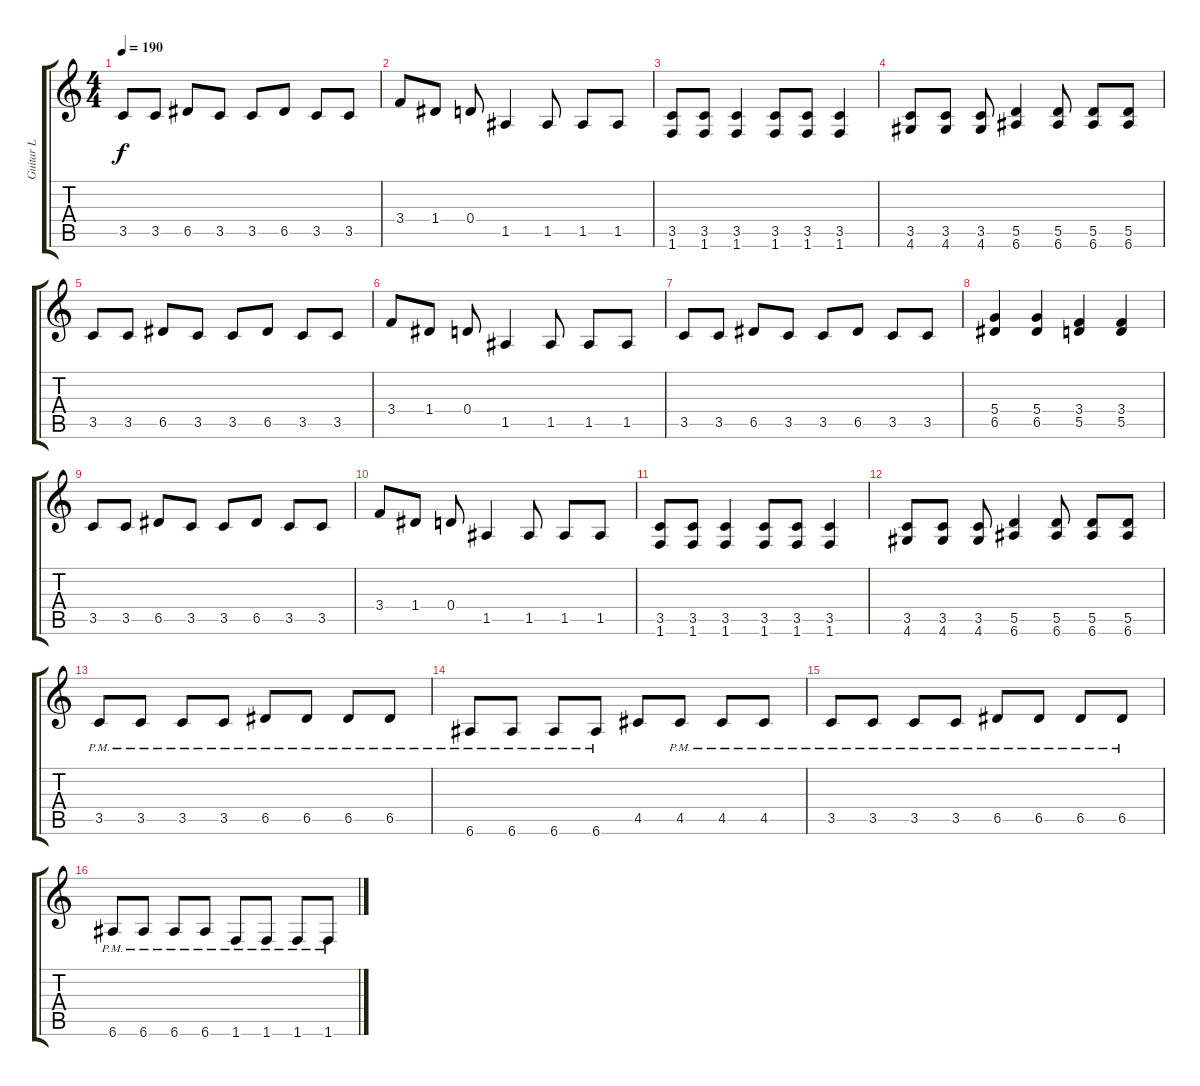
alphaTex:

\track ("Guitar L" "Guitar L") {instrument distortionguitar}
\staff {score tabs}
\tuning (E4 B3 G3 D3 A2 E2) {hide}
\ts (4 4)
\tempo 190
\clef g2
\ks c
3.5.8{dy f} 3.5.8 6.5.8 3.5.8 3.5.8 6.5.8 3.5.8 3.5.8 |
3.4.8 1.4.8 0.4.8 1.5.4 1.5.8 1.5.8 1.5.8 |
(3.5 1.6).8 (3.5 1.6).8 (3.5 1.6).4 (3.5 1.6).8 (3.5 1.6).8 (3.5 1.6).4 |
(3.5 4.6).8 (3.5 4.6).8 (3.5 4.6).8 (5.5 6.6).4 (5.5 6.6).8 (5.5 6.6).8 (5.5 6.6).8 |
3.5.8 3.5.8 6.5.8 3.5.8 3.5.8 6.5.8 3.5.8 3.5.8 |
3.4.8 1.4.8 0.4.8 1.5.4 1.5.8 1.5.8 1.5.8 |
3.5.8 3.5.8 6.5.8 3.5.8 3.5.8 6.5.8 3.5.8 3.5.8 |
(5.4 6.5).4 (5.4 6.5).4 (3.4 5.5).4 (3.4 5.5).4 |
3.5.8 3.5.8 6.5.8 3.5.8 3.5.8 6.5.8 3.5.8 3.5.8 |
3.4.8 1.4.8 0.4.8 1.5.4 1.5.8 1.5.8 1.5.8 |
(3.5 1.6).8 (3.5 1.6).8 (3.5 1.6).4 (3.5 1.6).8 (3.5 1.6).8 (3.5 1.6).4 |
(3.5 4.6).8 (3.5 4.6).8 (3.5 4.6).8 (5.5 6.6).4 (5.5 6.6).8 (5.5 6.6).8 (5.5 6.6).8 |
3.5{pm}.8 3.5{pm}.8 3.5{pm}.8 3.5{pm}.8 6.5{pm}.8 6.5{pm}.8 6.5{pm}.8 6.5{pm}.8 |
6.6{pm}.8 6.6{pm}.8 6.6{pm}.8 6.6{pm}.8 4.5.8 4.5{pm}.8 4.5{pm}.8 4.5{pm}.8 |
3.5{pm}.8 3.5{pm}.8 3.5{pm}.8 3.5{pm}.8 6.5{pm}.8 6.5{pm}.8 6.5{pm}.8 6.5{pm}.8 |
6.6{pm}.8 6.6{pm}.8 6.6{pm}.8 6.6{pm}.8 1.6{pm}.8 1.6{pm}.8 1.6{pm}.8 1.6{pm}.8
